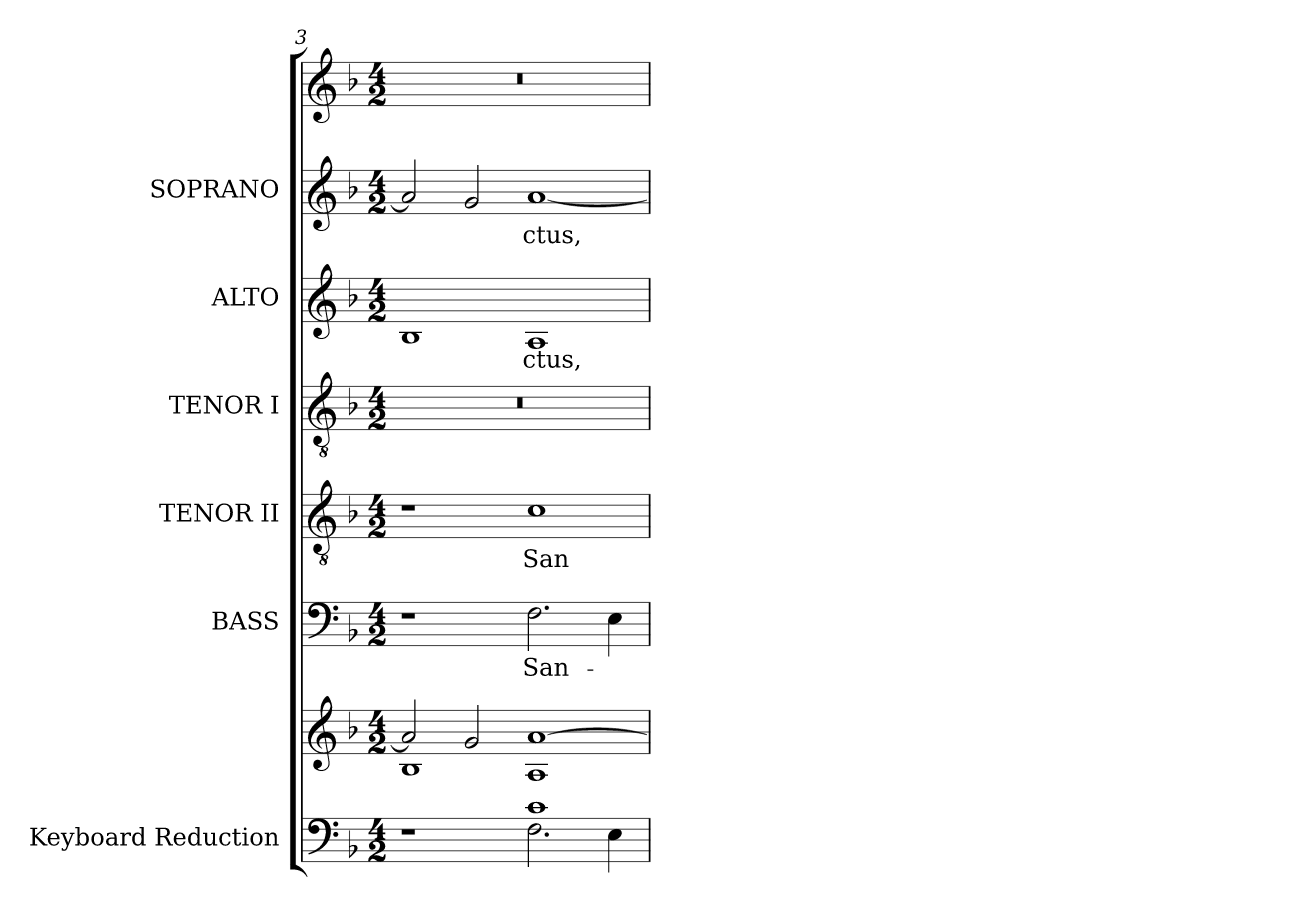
**kern	**kern	**kern	**text	**kern	**text	**kern	**kern	**text	**kern	**text	**kern
*part7	*part7	*part6	*part6	*part5	*part5	*part4	*part3	*part3	*part2	*part2	*part1
*staff8	*staff7	*staff6	*staff6	*staff5	*staff5	*staff4	*staff3	*staff3	*staff2	*staff2	*staff1
*I"Keyboard Reduction	*	*I"BASS	*	*I"TENOR II	*	*I"TENOR I	*I"ALTO	*	*I"SOPRANO	*	*
*I'Reduc.	*	*I'B.	*	*I'T. II	*	*I'T. I	*I'A.	*	*I'S.	*	*
*clefF4	*clefG2	*clefF4	*	*clefGv2	*	*clefGv2	*clefG2	*	*clefG2	*	*clefG2
*	*	*	*	*ITrd7c12	*	*ITrd7c12	*	*	*	*	*
*k[b-]	*k[b-]	*k[b-]	*	*k[b-]	*	*k[b-]	*k[b-]	*	*k[b-]	*	*k[b-]
*F:	*F:	*F:	*	*F:	*	*F:	*F:	*	*F:	*	*F:
*M4/2	*M4/2	*M4/2	*	*M4/2	*	*M4/2	*M4/2	*	*M4/2	*	*M4/2
=3	=3	=3	=3	=3	=3	=3	=3	=3	=3	=3	=3
*^	*^	*	*	*	*	*	*	*	*	*	*
!	!	!	!	!	!	!	!	!LO:N:vis=1	!	!	!	!	!LO:N:vis=1
1r	1ryy	2ai/]	1B-i	1r	.	1r	.	0r	1B-i	.	2ai/]	.	0r
.	.	2gi/	.	.	.	.	.	.	.	.	2gi/	.	.
!	!	!	!	!	!LO:LY:b:color=#000000	!	!	!	!	!	!	!	!
!	!	!	!	!	!	!	!LO:LY:b:color=#000000	!	!	!	!	!	!
!	!	!	!	!	!	!	!	!	!	!LO:LY:b:color=#000000	!	!	!
!	!	!	!	!	!	!	!	!	!	!	!	!LO:LY:b:color=#000000	!
1ci	2.Fi\	[1ai	1Ai	2.Fi\	San-	1Ci	San-	.	1Ai	-ctus,	[1ai	-ctus,	.
.	4Ei\	.	.	4Ei\	.	.	.	.	.	.	.	.	.
*v	*v	*	*	*	*	*	*	*	*	*	*	*	*
*	*v	*v	*	*	*	*	*	*	*	*	*	*
=	=	=	=	=	=	=	=	=	=	=	=
*-	*-	*-	*-	*-	*-	*-	*-	*-	*-	*-	*-
